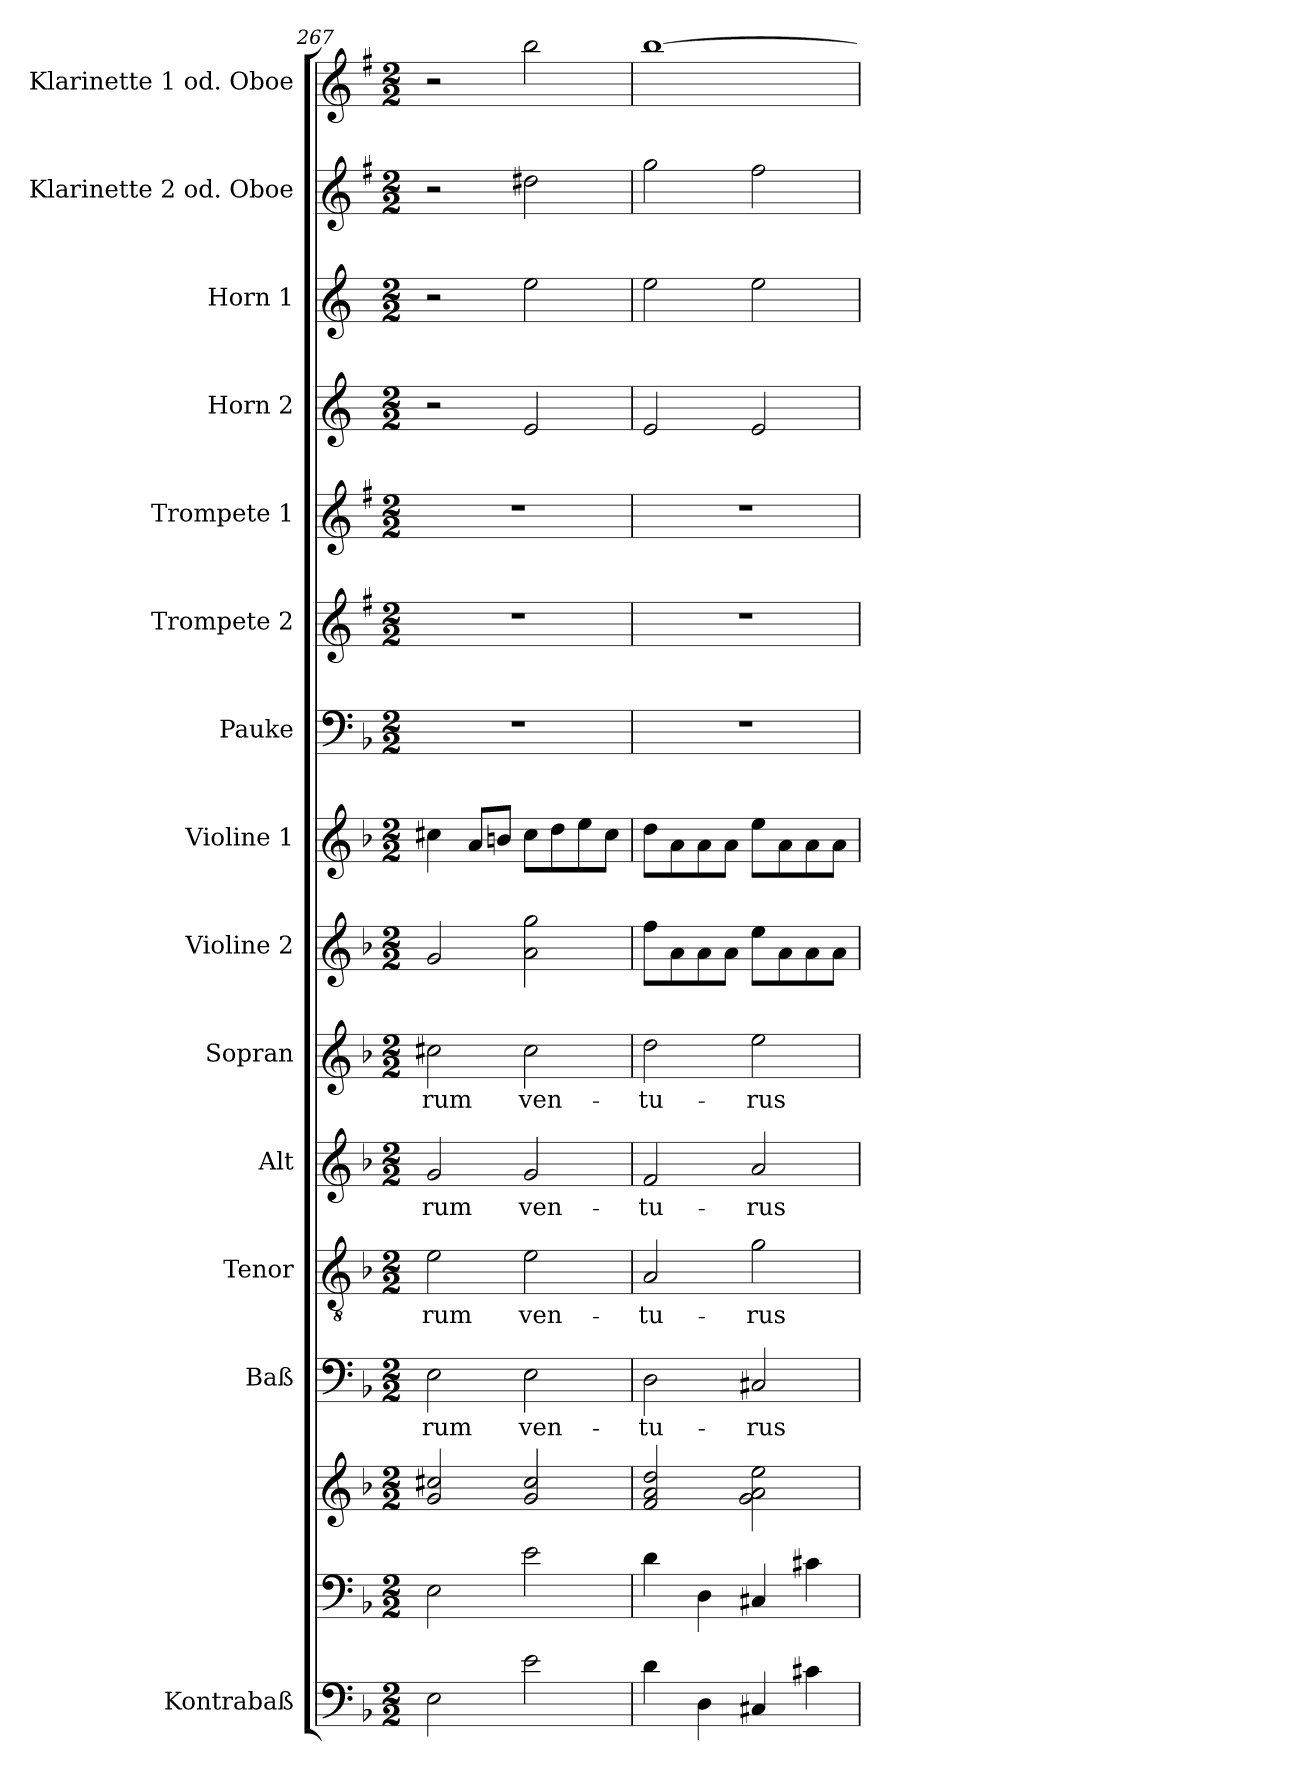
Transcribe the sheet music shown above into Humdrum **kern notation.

**kern	**kern	**kern	**kern	**text	**kern	**text	**kern	**text	**kern	**text	**kern	**kern	**kern	**kern	**kern	**kern	**kern	**kern	**kern
*part15	*part14	*part14	*part13	*part13	*part12	*part12	*part11	*part11	*part10	*part10	*part9	*part8	*part7	*part6	*part5	*part4	*part3	*part2	*part1
*staff16	*staff15	*staff14	*staff13	*staff13	*staff12	*staff12	*staff11	*staff11	*staff10	*staff10	*staff9	*staff8	*staff7	*staff6	*staff5	*staff4	*staff3	*staff2	*staff1
*I"Kontrabaß	*	*	*I"Baß	*	*I"Tenor	*	*I"Alt	*	*I"Sopran	*	*I"Violine 2	*I"Violine 1	*I"Pauke	*I"Trompete 2	*I"Trompete 1	*I"Horn 2	*I"Horn 1	*I"Klarinette 2 od. Oboe	*I"Klarinette 1 od. Oboe
*	*	*	*	*	*	*	*	*	*	*	*	*	*	*I'Tpt	*I'Tpt	*I'Hn	*I'Hn	*	*
*clefF4	*clefF4	*clefG2	*clefF4	*	*clefGv2	*	*clefG2	*	*clefG2	*	*clefG2	*clefG2	*clefF4	*clefG2	*clefG2	*clefG2	*clefG2	*clefG2	*clefG2
*ITrd7c12	*	*	*	*	*	*	*	*	*	*	*	*	*	*ITrd1c2	*ITrd1c2	*ITrd4c7	*ITrd4c7	*ITrd1c2	*ITrd1c2
*k[b-]	*k[b-]	*k[b-]	*k[b-]	*	*k[b-]	*	*k[b-]	*	*k[b-]	*	*k[b-]	*k[b-]	*k[b-]	*k[b-]	*k[b-]	*k[b-]	*k[b-]	*k[b-]	*k[b-]
*F:	*F:	*F:	*F:	*	*F:	*	*F:	*	*F:	*	*F:	*F:	*F:	*F:	*F:	*F:	*F:	*F:	*F:
*M2/2	*M2/2	*M2/2	*M2/2	*	*M2/2	*	*M2/2	*	*M2/2	*	*M2/2	*M2/2	*M2/2	*M2/2	*M2/2	*M2/2	*M2/2	*M2/2	*M2/2
=267	=267	=267	=267	=267	=267	=267	=267	=267	=267	=267	=267	=267	=267	=267	=267	=267	=267	=267	=267
!	!	!	!	!LO:LY:b	!	!LO:LY:b	!	!LO:LY:b	!	!LO:LY:b	!	!	!	!	!	!	!	!	!
2EE\	2E\	2g/ 2cc#X/	2E\	-rum	2e\	-rum	2g/	-rum	2cc#X\	-rum	2g/	4cc#X\	1r	1r	1r	2r	2r	2r	2r
.	.	.	.	.	.	.	.	.	.	.	.	8a/L	.	.	.	.	.	.	.
.	.	.	.	.	.	.	.	.	.	.	.	8bn/J	.	.	.	.	.	.	.
!	!	!	!	!LO:LY:b	!	!LO:LY:b	!	!LO:LY:b	!	!LO:LY:b	!	!	!	!	!	!	!	!	!
2E\	2e\	2g/ 2cc#/	2E\	ven-	2e\	ven-	2g/	ven-	2cc#\	ven-	2a\ 2gg\	8cc#\L	.	.	.	2A/	2a\	2cc#X\	2aa\
.	.	.	.	.	.	.	.	.	.	.	.	8dd\	.	.	.	.	.	.	.
.	.	.	.	.	.	.	.	.	.	.	.	8ee\	.	.	.	.	.	.	.
.	.	.	.	.	.	.	.	.	.	.	.	8cc#\J	.	.	.	.	.	.	.
=268	=268	=268	=268	=268	=268	=268	=268	=268	=268	=268	=268	=268	=268	=268	=268	=268	=268	=268	=268
!	!	!	!	!LO:LY:b	!	!LO:LY:b	!	!LO:LY:b	!	!LO:LY:b	!	!	!	!	!	!	!	!	!
4D\	4d\	2f/ 2a/ 2dd/	2D\	-tu-	2A/	-tu-	2f/	-tu-	2dd\	-tu-	8ff\L	8dd\L	1r	1r	1r	2A/	2a\	2ff\	[1aa
.	.	.	.	.	.	.	.	.	.	.	8a\	8a\	.	.	.	.	.	.	.
4DD\	4D\	.	.	.	.	.	.	.	.	.	8a\	8a\	.	.	.	.	.	.	.
.	.	.	.	.	.	.	.	.	.	.	8a\J	8a\J	.	.	.	.	.	.	.
!	!	!	!	!LO:LY:b	!	!LO:LY:b	!	!LO:LY:b	!	!LO:LY:b	!	!	!	!	!	!	!	!	!
4CC#X/	4C#X/	2g\ 2a\ 2ee\	2C#X/	-rus	2g\	-rus	2a/	-rus	2ee\	-rus	8ee\L	8ee\L	.	.	.	2A/	2a\	2ee\	.
.	.	.	.	.	.	.	.	.	.	.	8a\	8a\	.	.	.	.	.	.	.
4C#X\	4c#X\	.	.	.	.	.	.	.	.	.	8a\	8a\	.	.	.	.	.	.	.
.	.	.	.	.	.	.	.	.	.	.	8a\J	8a\J	.	.	.	.	.	.	.
=	=	=	=	=	=	=	=	=	=	=	=	=	=	=	=	=	=	=	=
*-	*-	*-	*-	*-	*-	*-	*-	*-	*-	*-	*-	*-	*-	*-	*-	*-	*-	*-	*-
